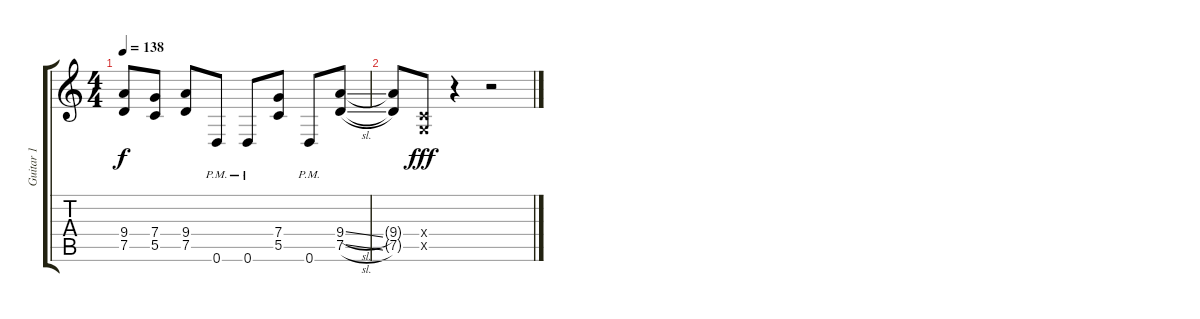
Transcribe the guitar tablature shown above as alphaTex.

\track ("Guitar 1" "Guitar 1") {instrument distortionguitar}
\staff {score tabs}
\tuning (D4 A3 F3 C3 G2 D2) {hide}
\ts (4 4)
\tempo 138
\clef g2
\ks c
(9.4 7.5).8{dy f} (7.4 5.5).8 (9.4 7.5).8 0.6{pm}.8 0.6{pm}.8 (7.4 5.5).8 0.6{pm}.8 (9.4{sl} 7.5{sl}).8 |
(9.4{t} 7.5{t}).8 (0.4{x} 0.5{x}).8{dy fff} r.4 r.2
